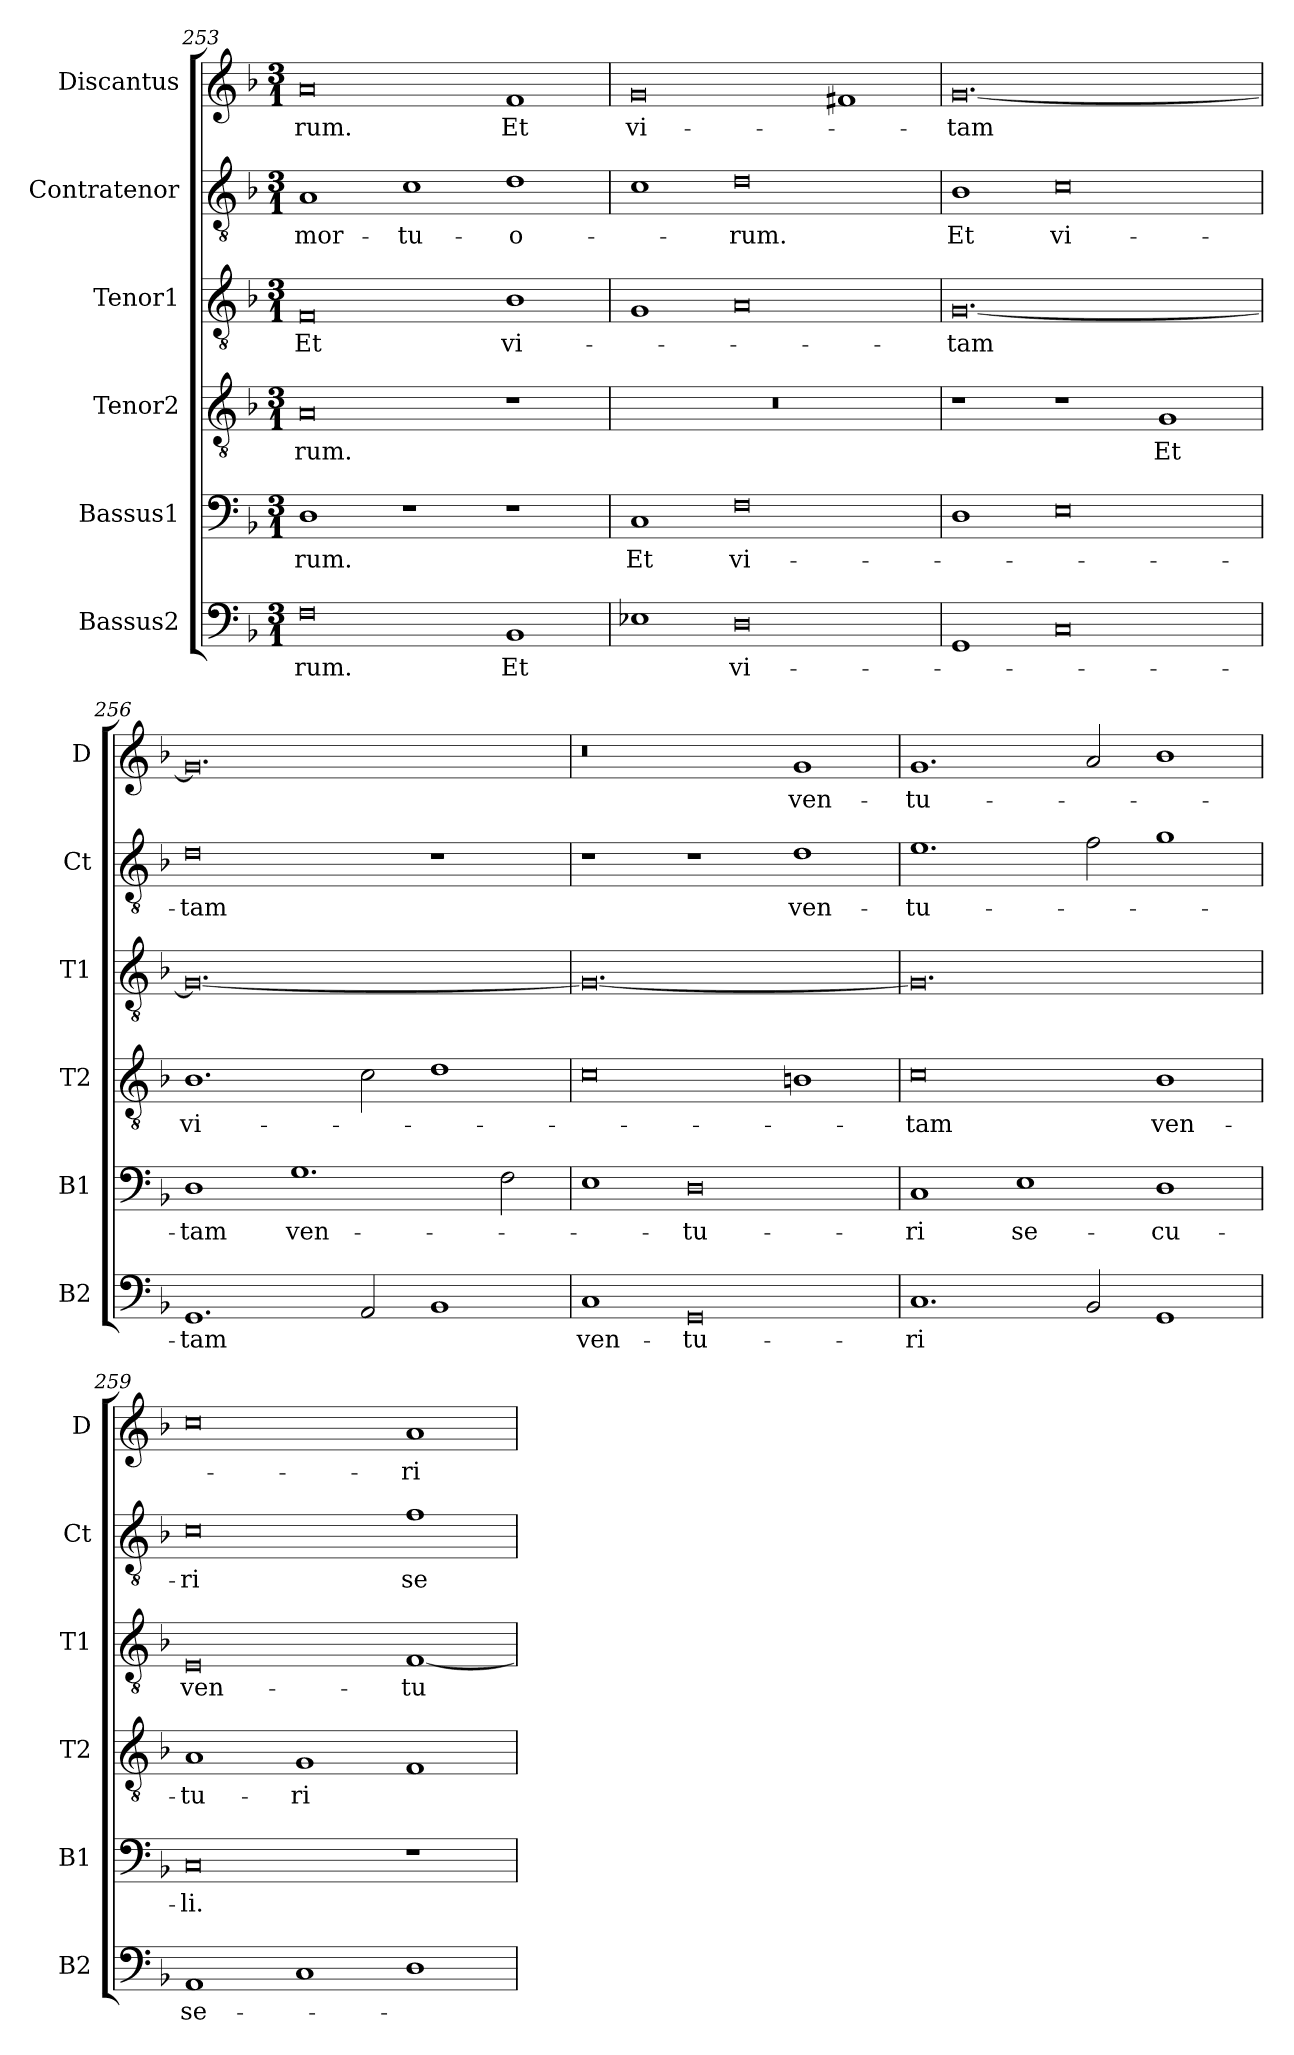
**kern	**text	**kern	**text	**kern	**text	**kern	**text	**kern	**text	**kern	**text
*part6	*part6	*part5	*part5	*part4	*part4	*part3	*part3	*part2	*part2	*part1	*part1
*staff6	*staff6	*staff5	*staff5	*staff4	*staff4	*staff3	*staff3	*staff2	*staff2	*staff1	*staff1
*I"Bassus2	*	*I"Bassus1	*	*I"Tenor2	*	*I"Tenor1	*	*I"Contratenor	*	*I"Discantus	*
*I'B2	*	*I'B1	*	*I'T2	*	*I'T1	*	*I'Ct	*	*I'D	*
*clefF4	*	*clefF4	*	*clefGv2	*	*clefGv2	*	*clefGv2	*	*clefG2	*
*k[b-]	*	*k[b-]	*	*k[b-]	*	*k[b-]	*	*k[b-]	*	*k[b-]	*
*M3/1	*	*M3/1	*	*M3/1	*	*M3/1	*	*M3/1	*	*M3/1	*
=253	=253	=253	=253	=253	=253	=253	=253	=253	=253	=253	=253
0F	-rum.	1D	-rum.	0A	-rum.	0F	Et	1A	mor-	0a	-rum.
.	.	1r	.	.	.	.	.	1c	-tu-	.	.
1BB-	Et	1r	.	1r	.	1B-	vi-	1d	-o-	1f	Et
=254	=254	=254	=254	=254	=254	=254	=254	=254	=254	=254	=254
1E-X	.	1C	Et	0.r	.	1G	.	1c	.	0g	vi-
0D	vi-	0F	vi-	.	.	0A	.	0d	-rum.	.	.
.	.	.	.	.	.	.	.	.	.	1f#X	.
=255	=255	=255	=255	=255	=255	=255	=255	=255	=255	=255	=255
1GG	.	1D	.	1r	.	[0.G	-tam	1B-	Et	[0.g	-tam
0C	.	0E	.	1r	.	.	.	0c	vi-	.	.
.	.	.	.	1G	Et	.	.	.	.	.	.
=256	=256	=256	=256	=256	=256	=256	=256	=256	=256	=256	=256
1.GG	-tam	1D	-tam	1.B-	vi-	0.G_	.	0d	-tam	0.g]	.
.	.	1.G	ven-	.	.	.	.	.	.	.	.
2AA	.	.	.	2c	.	.	.	.	.	.	.
1BB-	.	.	.	1d	.	.	.	1r	.	.	.
.	.	2F	.	.	.	.	.	.	.	.	.
=257	=257	=257	=257	=257	=257	=257	=257	=257	=257	=257	=257
1C	ven-	1E	.	0c	.	0.G_	.	1r	.	0r	.
0GG	-tu-	0D	-tu-	.	.	.	.	1r	.	.	.
.	.	.	.	1Bn	.	.	.	1d	ven-	1g	ven-
=258	=258	=258	=258	=258	=258	=258	=258	=258	=258	=258	=258
1.C	-ri	1C	-ri	0c	-tam	0.G]	.	1.e	-tu-	1.g	-tu-
.	.	1E	se-	.	.	.	.	.	.	.	.
2BB-	.	.	.	.	.	.	.	2f	.	2a	.
1GG	.	1D	-cu-	1B-	ven-	.	.	1g	.	1b-	.
=259	=259	=259	=259	=259	=259	=259	=259	=259	=259	=259	=259
1AA	se-	0C	-li.	1A	-tu-	0E	ven-	0c	-ri	0cc	.
1C	.	.	.	1G	-ri	.	.	.	.	.	.
1D	.	1r	.	1F	.	[1F	-tu-	1f	se-	1a	-ri
=	=	=	=	=	=	=	=	=	=	=	=
*-	*-	*-	*-	*-	*-	*-	*-	*-	*-	*-	*-
